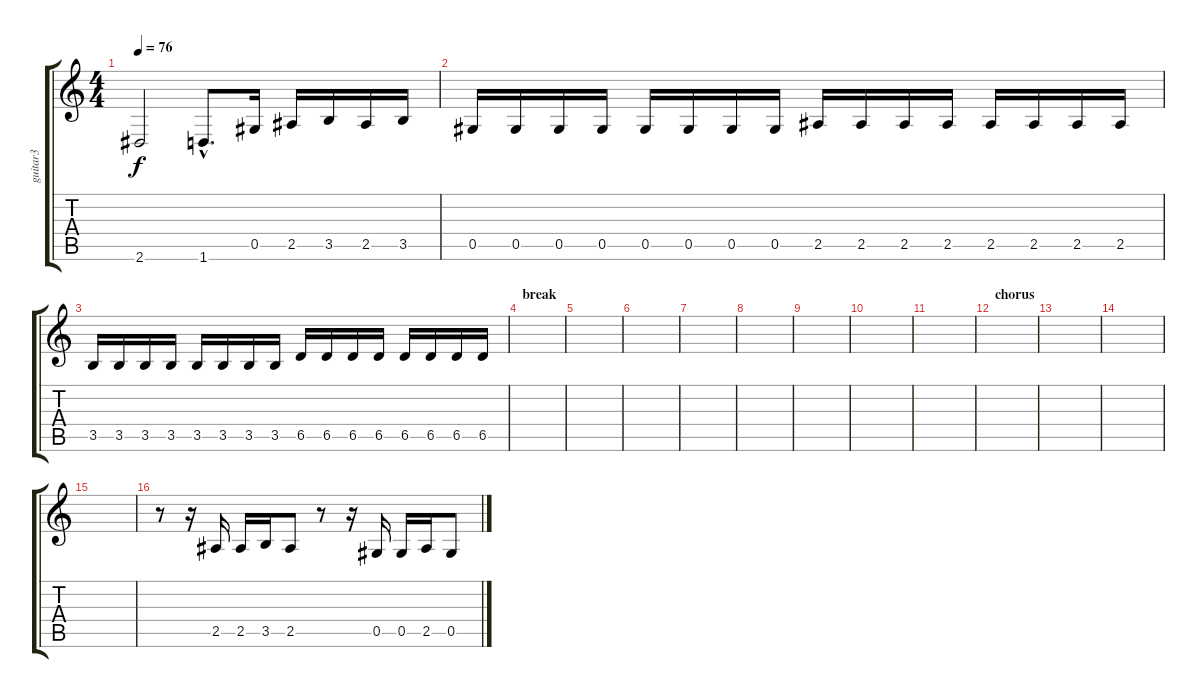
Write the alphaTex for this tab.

\track ("guitar3" "guitar3") {instrument distortionguitar}
\staff {score tabs}
\tuning (Eb4 Bb3 Gb3 Db3 Ab2 Db2) {hide}
\ts (4 4)
\tempo 76
\clef g2
\ks c
2.6.2{dy f} 1.6{hac}.8{d} 0.5.16 2.5.16 3.5.16 2.5.16 3.5.16 |
0.5.16 0.5.16 0.5.16 0.5.16 0.5.16 0.5.16 0.5.16 0.5.16 2.5.16 2.5.16 2.5.16 2.5.16 2.5.16 2.5.16 2.5.16 2.5.16 |
3.5.16 3.5.16 3.5.16 3.5.16 3.5.16 3.5.16 3.5.16 3.5.16 6.5.16 6.5.16 6.5.16 6.5.16 6.5.16 6.5.16 6.5.16 6.5.16 |
\section ("" "break")
|
|
|
|
|
|
|
|
\section ("" "chorus")
|
|
|
|
r.8 r.16 2.5.16 2.5.16 3.5.16 2.5.8 r.8 r.16 0.5.16 0.5.16 2.5.16 0.5.8
